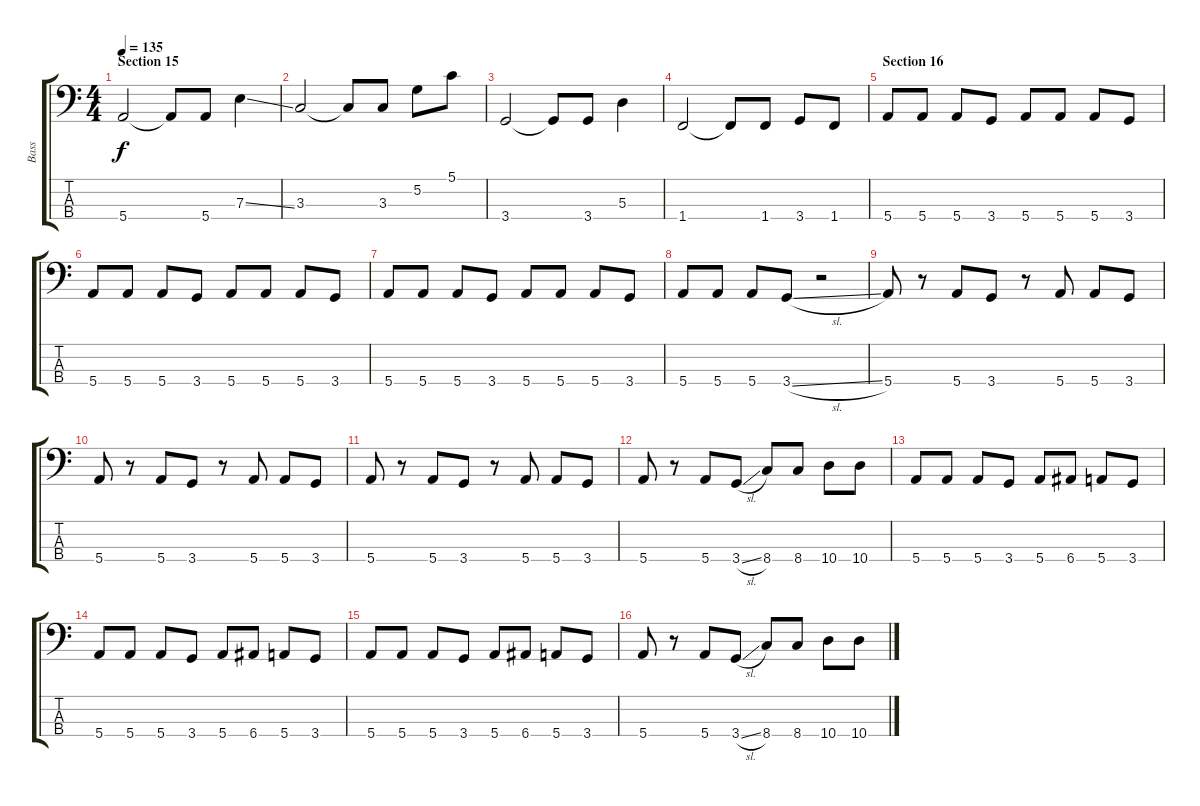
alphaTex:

\track ("Bass" "Bass") {instrument electricbassfinger}
\staff {score tabs}
\tuning (G2 D2 A1 E1) {hide}
\ts (4 4)
\section ("" "Section 15")
\tempo 135
\clef f4
\ks c
5.4.2{dy f} 5.4{t}.8 5.4.8 7.3{ss}.4 |
3.3.2 3.3{t}.8 3.3.8 5.2.8 5.1.8 |
3.4.2 3.4{t}.8 3.4.8 5.3.4 |
1.4.2 1.4{t}.8 1.4.8 3.4.8 1.4.8 |
\section ("" "Section 16")
5.4.8 5.4.8 5.4.8 3.4.8 5.4.8 5.4.8 5.4.8 3.4.8 |
5.4.8 5.4.8 5.4.8 3.4.8 5.4.8 5.4.8 5.4.8 3.4.8 |
5.4.8 5.4.8 5.4.8 3.4.8 5.4.8 5.4.8 5.4.8 3.4.8 |
5.4.8 5.4.8 5.4.8 3.4{sl}.8 r.2 |
5.4.8 r.8 5.4.8 3.4.8 r.8 5.4.8 5.4.8 3.4.8 |
5.4.8 r.8 5.4.8 3.4.8 r.8 5.4.8 5.4.8 3.4.8 |
5.4.8 r.8 5.4.8 3.4.8 r.8 5.4.8 5.4.8 3.4.8 |
5.4.8 r.8 5.4.8 3.4{sl}.8 8.4.8 8.4.8 10.4.8 10.4.8 |
5.4.8 5.4.8 5.4.8 3.4.8 5.4.8 6.4.8 5.4.8 3.4.8 |
5.4.8 5.4.8 5.4.8 3.4.8 5.4.8 6.4.8 5.4.8 3.4.8 |
5.4.8 5.4.8 5.4.8 3.4.8 5.4.8 6.4.8 5.4.8 3.4.8 |
5.4.8 r.8 5.4.8 3.4{sl}.8 8.4.8 8.4.8 10.4.8 10.4.8
